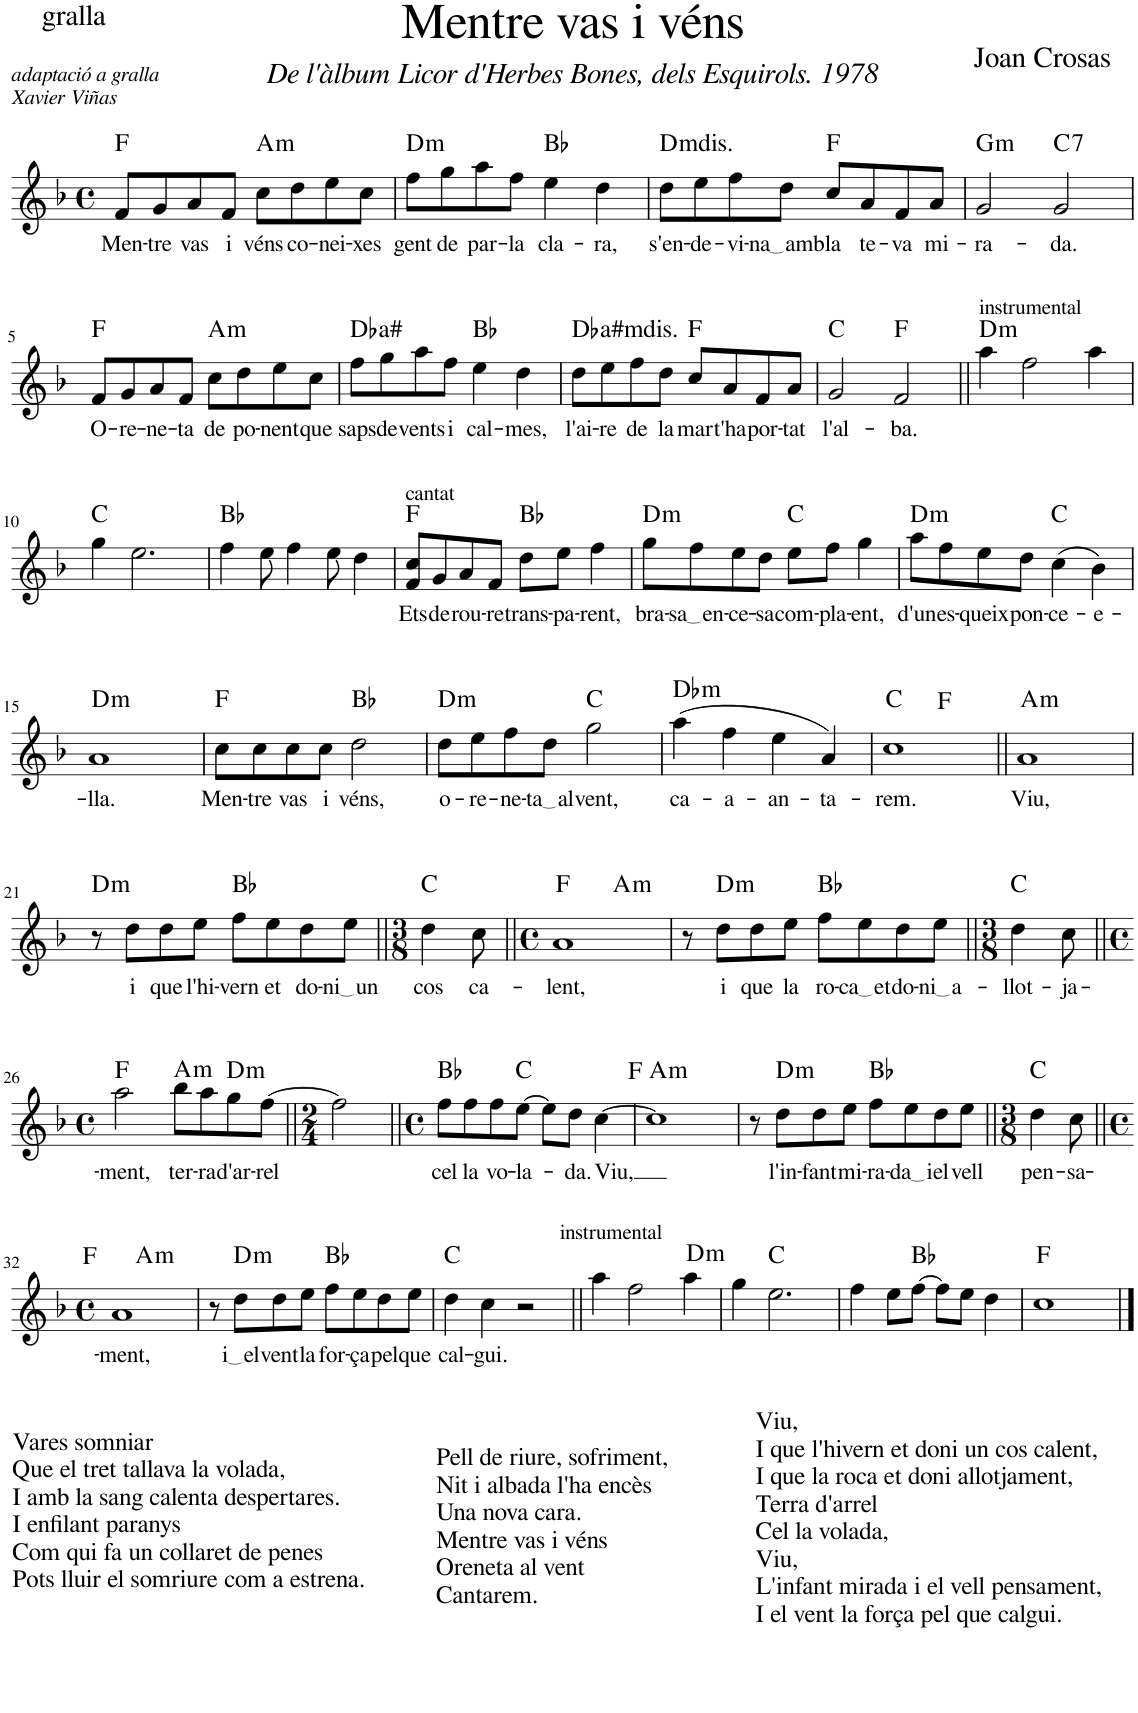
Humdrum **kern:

**kern	**text	**harte
*part1	*part1	*part1
*staff1	*staff1	*
*I"Oboè	*	*
*I'Ob.	*	*
*clefG2	*	*
*k[b-]	*	*
*M4/4	*	*
*met(c)	*	*
=1	=1	=1
!	!LO:LY:b	!
8f/L	Men-	F:maj
!	!LO:LY:b	!
8g/	-tre	.
!	!LO:LY:b	!
8a/	vas	.
!	!LO:LY:b	!
8f/J	i	.
!	!LO:LY:b	!LO:H:kt=m
8cc\L	véns	A:min
!	!LO:LY:b	!
8dd\	co-	.
!	!LO:LY:b	!
8ee\	-nei-	.
!	!LO:LY:b	!
8cc\J	-xes	.
=2	=2	=2
!	!LO:LY:b	!LO:H:kt=m
8ff\L	gent	D:min
!	!LO:LY:b	!
8gg\	de	.
!	!LO:LY:b	!
8aa\	par-	.
!	!LO:LY:b	!
8ff\J	-la	.
!	!LO:LY:b	!
4ee\	cla-	Bb:maj
!	!LO:LY:b	!
4dd\	-ra,	.
=3	=3	=3
!	!LO:LY:b	!LO:H:kt=m
8dd\L	s'en-	D:min
!	!LO:LY:b	!
8ee\	-de-	.
!	!LO:LY:b	!
8ff\	-vi-	.
!	!LO:LY:b	!
8dd\J	na amb	.
!	!LO:LY:b	!
8cc/L	la	F:maj
!	!LO:LY:b	!
8a/	te-	.
!	!LO:LY:b	!
8f/	-va	.
!	!LO:LY:b	!
8a/J	mi-	.
=4	=4	=4
!	!LO:LY:b	!LO:H:kt=m
2g/	-ra-	G:min
!	!LO:LY:b	!LO:H:kt=7
2g/	-da.	C:7
!!LO:LB:g=z
=5	=5	=5
!	!LO:LY:b	!
8f/L	O-	F:maj
!	!LO:LY:b	!
8g/	-re-	.
!	!LO:LY:b	!
8a/	-ne-	.
!	!LO:LY:b	!
8f/J	-ta	.
!	!LO:LY:b	!LO:H:kt=m
8cc\L	de	A:min
!	!LO:LY:b	!
8dd\	po-	.
!	!LO:LY:b	!
8ee\	-nent	.
!	!LO:LY:b	!
8cc\J	que	.
=6	=6	=6
!	!LO:LY:b	!LO:H:kt=a#
8ff\L	saps	.
!	!LO:LY:b	!
8gg\	de	.
!	!LO:LY:b	!
8aa\	vents	.
!	!LO:LY:b	!
8ff\J	i	.
!	!LO:LY:b	!
4ee\	cal-	Bb:maj
!	!LO:LY:b	!
4dd\	-mes,	.
=7	=7	=7
!	!LO:LY:b	!LO:H:kt=a#mdis.
8dd\L	l'ai-	.
!	!LO:LY:b	!
8ee\	-re	.
!	!LO:LY:b	!
8ff\	de	.
!	!LO:LY:b	!
8dd\J	la	.
!	!LO:LY:b	!
8cc/L	mar	F:maj
!	!LO:LY:b	!
8a/	t'ha	.
!	!LO:LY:b	!
8f/	por-	.
!	!LO:LY:b	!
8a/J	-tat	.
=8	=8	=8
!	!LO:LY:b	!
2g/	l'al-	C:maj
!	!LO:LY:b	!
2f/	-ba.	F:maj
=9||	=9||	=9||
!LO:TX:a:t=instrumental	!	!LO:H:kt=m
4aa\	.	D:min
2ff\	.	.
4aa\	.	.
!!LO:LB:g=z
=10	=10	=10
4gg\	.	C:maj
2.ee\	.	.
=11	=11	=11
4ff\	.	Bb:maj
8ee\	.	.
4ff\	.	.
8ee\	.	.
4dd\	.	.
=12	=12	=12
!LO:TX:a:t=cantat	!	!
!	!LO:LY:b	!
8f/ 8cc/L	Ets	F:maj
!	!LO:LY:b	!
8g/	de	.
!	!LO:LY:b	!
8a/	rou-	.
!	!LO:LY:b	!
8f/J	-re	.
!	!LO:LY:b	!
8dd\L	trans-	Bb:maj
!	!LO:LY:b	!
8ee\J	-pa-	.
!	!LO:LY:b	!
4ff\	-rent,	.
=13	=13	=13
!	!LO:LY:b	!LO:H:kt=m
8gg\L	bra-	D:min
!	!LO:LY:b	!
8ff\	sa en	.
!	!LO:LY:b	!
8ee\	-ce-	.
!	!LO:LY:b	!
8dd\J	-sa	.
!	!LO:LY:b	!
8ee\L	com-	C:maj
!	!LO:LY:b	!
8ff\J	-pla-	.
!	!LO:LY:b	!
4gg\	-ent,	.
=14	=14	=14
!	!LO:LY:b	!LO:H:kt=m
8aa\L	d'un	D:min
!	!LO:LY:b	!
8ff\	es-	.
!	!LO:LY:b	!
8ee\	-queix	.
!	!LO:LY:b	!
8dd\J	pon-	.
!	!LO:LY:b	!
(4cc\	-ce-	C:maj
!	!LO:LY:b	!
4b-\)	-e-	.
!!LO:LB:g=z
=15	=15	=15
!	!LO:LY:b	!LO:H:kt=m
1a	-lla.	D:min
=16	=16	=16
!	!LO:LY:b	!
8cc\L	Men-	F:maj
!	!LO:LY:b	!
8cc\	-tre	.
!	!LO:LY:b	!
8cc\	vas	.
!	!LO:LY:b	!
8cc\J	i	.
!	!LO:LY:b	!
2dd\	véns,	Bb:maj
=17	=17	=17
!	!LO:LY:b	!LO:H:kt=m
8dd\L	o-	D:min
!	!LO:LY:b	!
8ee\	-re-	.
!	!LO:LY:b	!
8ff\	-ne-	.
!	!LO:LY:b	!
8dd\J	ta al	.
!	!LO:LY:b	!
2gg\	vent,	C:maj
=18	=18	=18
!	!LO:LY:b	!LO:H:kt=m
(4aa\	ca-	Db:min
!	!LO:LY:b	!
4ff\	-a-	.
!	!LO:LY:b	!
4ee\	-an-	.
!	!LO:LY:b	!
4a/)	-ta-	.
=19	=19	=19
!	!LO:LY:b	!
*^	*	*
1cc	4ryy	-rem.	C:maj
.	2.ryy	.	F:maj
=20||	=20||	=20||	=20||
!	!	!LO:LY:b	!LO:H:kt=m
*v	*v	*	*
1a	Viu,	A:min
!!LO:LB:g=z
=21	=21	=21
!	!	!LO:H:kt=m
8r	.	D:min
!	!LO:LY:b	!
8dd\L	i	.
!	!LO:LY:b	!
8dd\	que	.
!	!LO:LY:b	!
8ee\J	l'hi-	.
!	!LO:LY:b	!
8ff\L	-vern	Bb:maj
!	!LO:LY:b	!
8ee\	et	.
!	!LO:LY:b	!
8dd\	do-	.
!	!LO:LY:b	!
8ee\J	ni un	.
=22||	=22||	=22||
*M3/8	*	*
!	!LO:LY:b	!
4dd\	cos	C:maj
!	!LO:LY:b	!
8cc\	ca-	.
=23||	=23||	=23||
*M4/4	*	*
*met(c)	*	*
!	!LO:LY:b	!
*^	*	*
1a	2ryy	-lent,	F:maj
!	!	!	!LO:H:kt=m
.	2ryy	.	A:min
*v	*v	*	*
=24	=24	=24
8r	.	.
!	!LO:LY:b	!LO:H:kt=m
8dd\L	i	D:min
!	!LO:LY:b	!
8dd\	que	.
!	!LO:LY:b	!
8ee\J	la	.
!	!LO:LY:b	!
8ff\L	ro-	Bb:maj
!	!LO:LY:b	!
8ee\	ca et	.
!	!LO:LY:b	!
8dd\	do-	.
!	!LO:LY:b	!
8ee\J	ni a	.
=25||	=25||	=25||
*M3/8	*	*
!	!LO:LY:b	!
4dd\	-llot-	C:maj
!	!LO:LY:b	!
8cc\	-ja-	.
!!LO:LB:g=z
=26||	=26||	=26||
*M4/4	*	*
*met(c)	*	*
!	!LO:LY:b	!
2aa\	-ment,	F:maj
!	!LO:LY:b	!LO:H:kt=m
8bb-\L	ter-	A:min
!	!LO:LY:b	!
8aa\	-ra	.
!	!LO:LY:b	!LO:H:kt=m
8gg\	d'ar-	D:min
!	!LO:LY:b	!
[8ff\J	-rel	.
=27||	=27||	=27||
*M2/4	*	*
2ff\]	.	.
=28||	=28||	=28||
*M4/4	*	*
*met(c)	*	*
!	!LO:LY:b	!
8ff\L	cel	Bb:maj
!	!LO:LY:b	!
8ff\	la	.
!	!LO:LY:b	!
8ff\	vo-	.
!	!LO:LY:b	!
[8ee\J	-la-	C:maj
8ee\L]	.	.
!	!LO:LY:b	!
8dd\J	-da.	.
!	!LO:LY:b	!
[4cc\	Viu,	F:maj
=29	=29	=29
!	!	!LO:H:kt=m
1cc]	.	A:min
=30	=30	=30
8r	.	.
!	!LO:LY:b	!LO:H:kt=m
8dd\L	l'in-	D:min
!	!LO:LY:b	!
8dd\	-fant	.
!	!LO:LY:b	!
8ee\J	mi-	.
!	!LO:LY:b	!
8ff\L	-ra-	Bb:maj
!	!LO:LY:b	!
8ee\	da i	.
!	!LO:LY:b	!
8dd\	el	.
!	!LO:LY:b	!
8ee\J	vell	.
=31||	=31||	=31||
*M3/8	*	*
!	!LO:LY:b	!
4dd\	pen-	C:maj
!	!LO:LY:b	!
8cc\	-sa-	.
!!LO:LB:g=z
=32||	=32||	=32||
*M4/4	*	*
*met(c)	*	*
!	!LO:LY:b	!
*^	*	*
1a	4ryy	-ment,	F:maj
!	!	!	!LO:H:kt=m
.	2.ryy	.	A:min
*v	*v	*	*
=33	=33	=33
8r	.	.
!	!LO:LY:b	!LO:H:kt=m
8dd\L	i el	D:min
!	!LO:LY:b	!
8dd\	vent	.
!	!LO:LY:b	!
8ee\J	la	.
!	!LO:LY:b	!
8ff\L	for-	Bb:maj
!	!LO:LY:b	!
8ee\	-ça	.
!	!LO:LY:b	!
8dd\	pel	.
!	!LO:LY:b	!
8ee\J	que	.
=34	=34	=34
!	!LO:LY:b	!
4dd\	cal-	C:maj
!	!LO:LY:b	!
4cc\	-gui.	.
2r	.	.
=35||	=35||	=35||
!LO:TX:a:t=instrumental	!	!
4aa\	.	.
2ff\	.	.
!	!	!LO:H:kt=m
4aa\	.	D:min
=36	=36	=36
4gg\	.	.
2.ee\	.	C:maj
=37	=37	=37
4ff\	.	.
8ee\L	.	.
[8ff\J	.	Bb:maj
8ff\L]	.	.
8ee\J	.	.
4dd\	.	.
=38	=38	=38
1cc	.	F:maj
==	==	==
*-	*-	*-
